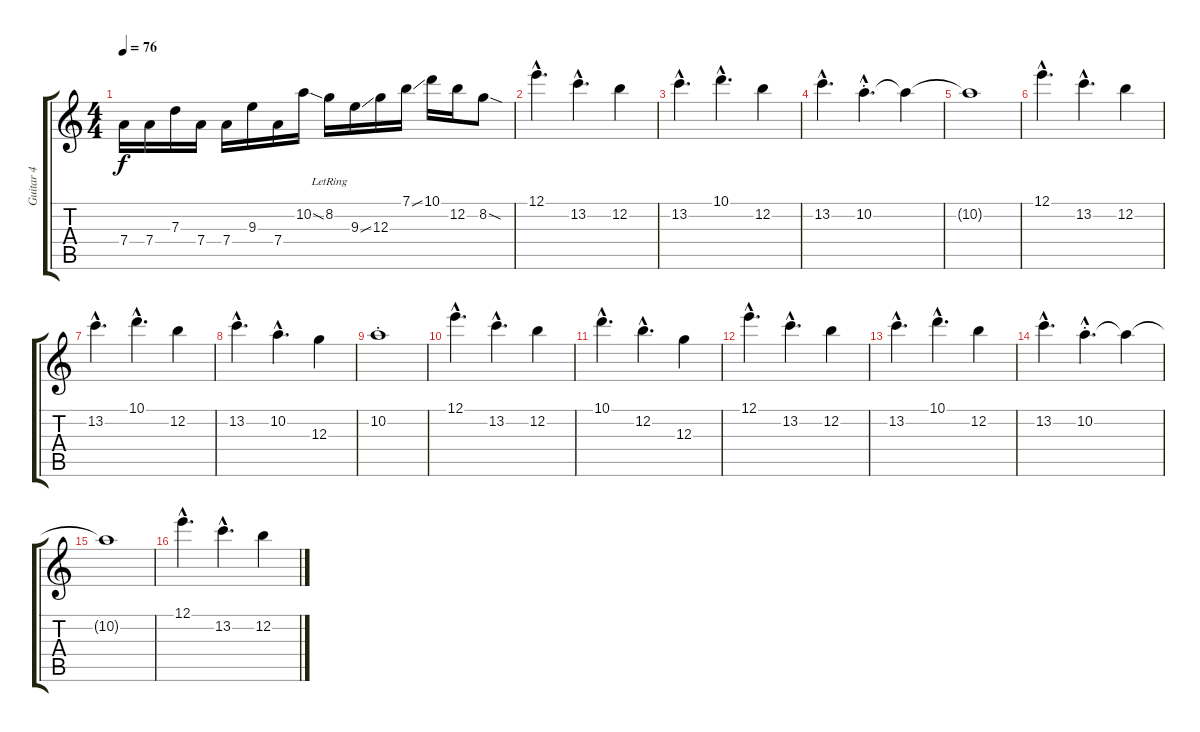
\track ("Guitar 4" "Guitar 4") {instrument distortionguitar}
\staff {score tabs}
\tuning (E4 B3 G3 D3 A2 D2) {hide}
\ts (4 4)
\tempo 76
\clef g2
\ks c
7.4.16{dy f} 7.4.16 7.3.16 7.4.16 7.4.16 9.3.16 7.4.16 10.2{ss}.16 8.2{lr}.16 9.3{ss}.16 12.3.16 7.1{ss}.16 10.1.16 12.2.16 8.2{sod}.8 |
\section ("" "")
12.1{hac}.4{d volume 8 instrument fx4atmosphere} 13.2{hac}.4{d} 12.2.4 |
13.2{hac}.4{d} 10.1{hac}.4{d} 12.2.4 |
13.2{hac}.4{d} 10.2{hac st}.4{d} 10.2{t}.4 |
10.2{t}.1 |
12.1{hac}.4{d} 13.2{hac}.4{d} 12.2.4 |
13.2{hac}.4{d} 10.1{hac}.4{d} 12.2.4 |
13.2{hac}.4{d} 10.2{hac}.4{d} 12.3.4 |
10.2{st}.1 |
\section ("" "")
12.1{hac}.4{d} 13.2{hac}.4{d} 12.2.4 |
10.1{hac}.4{d} 12.2{hac}.4{d} 12.3.4 |
\section ("" "")
12.1{hac}.4{d} 13.2{hac}.4{d} 12.2.4 |
13.2{hac}.4{d} 10.1{hac}.4{d} 12.2.4 |
13.2{hac}.4{d} 10.2{hac st}.4{d} 10.2{t}.4 |
10.2{t}.1 |
12.1{hac}.4{d volume 7} 13.2{hac}.4{d} 12.2.4
